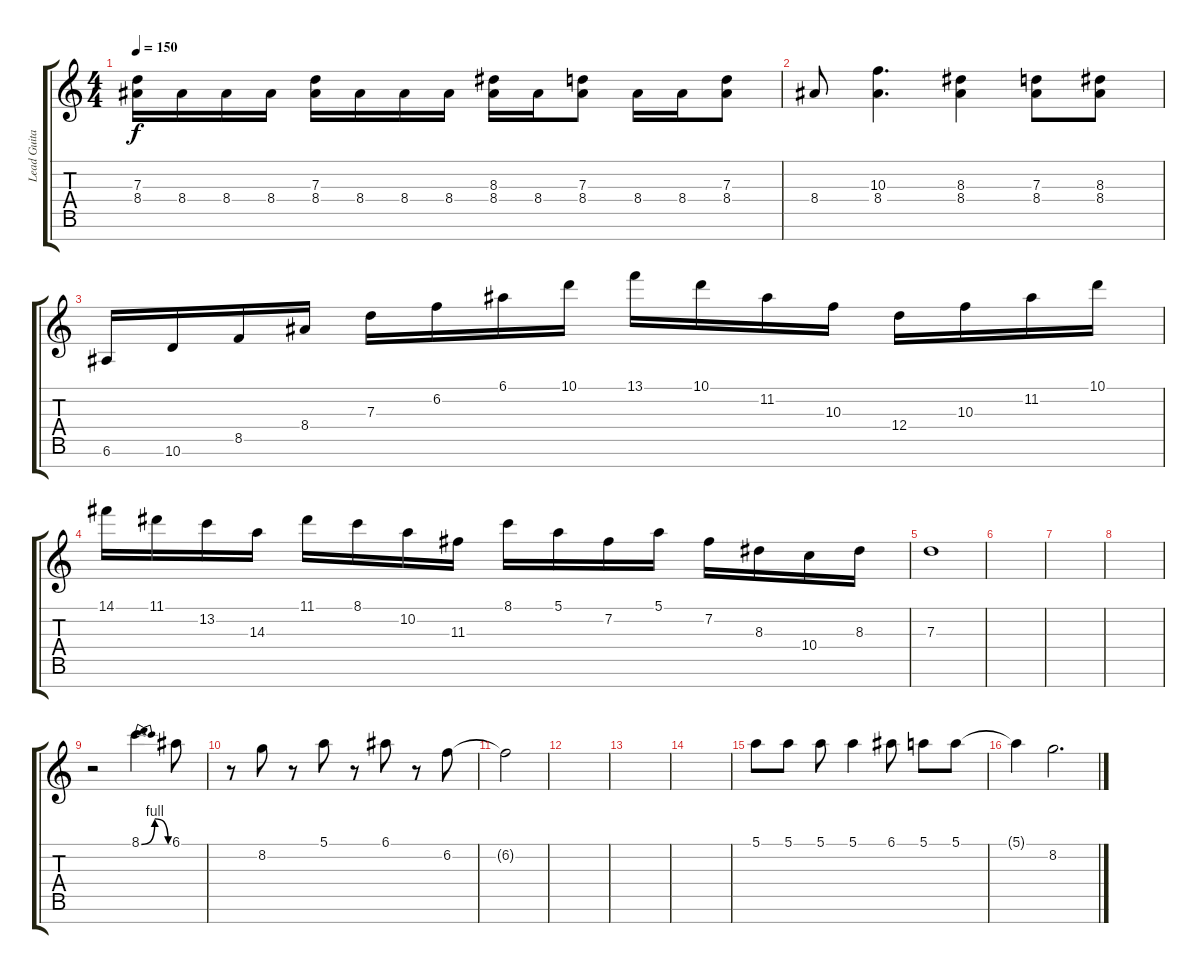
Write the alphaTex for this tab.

\track ("Lead Guitar" "Lead Guita") {instrument overdrivenguitar}
\staff {score tabs}
\tuning (E4 B3 G3 D3 A2 E2 B1) {hide}
\ts (4 4)
\tempo 150
\clef g2
\ks c
(7.3 8.4).16{dy f} 8.4.16 8.4.16 8.4.16 (7.3 8.4).16 8.4.16 8.4.16 8.4.16 (8.3 8.4).16 8.4.16 (7.3 8.4).8 8.4.16 8.4.16 (7.3 8.4).8 |
8.4.8 (10.3 8.4).4{d} (8.3 8.4).4 (7.3 8.4).8 (8.3 8.4).8 |
6.6.16 10.6.16 8.5.16 8.4.16 7.3.16 6.2.16 6.1.16 10.1.16 13.1.16 10.1.16 11.2.16 10.3.16 12.4.16 10.3.16 11.2.16 10.1.16 |
14.1.16 11.1.16 13.2.16 14.3.16 11.1.16 8.1.16 10.2.16 11.3.16 8.1.16 5.1.16 7.2.16 5.1.16 7.2.16 8.3.16 10.4.16 8.3.16 |
7.3.1 |
|
|
|
r.2 8.1{be (bendrelease 0 0 10 4 20 4 60 0)}.4{d} 6.1.8 |
r.8 8.2.8 r.8 5.1.8 r.8 6.1.8 r.8 6.2.8 |
6.2{t}.2 |
|
|
|
5.1.8 5.1.8 5.1.8 5.1.4 6.1.8 5.1.8 5.1.8 |
5.1{t}.4 8.2.2{d}
